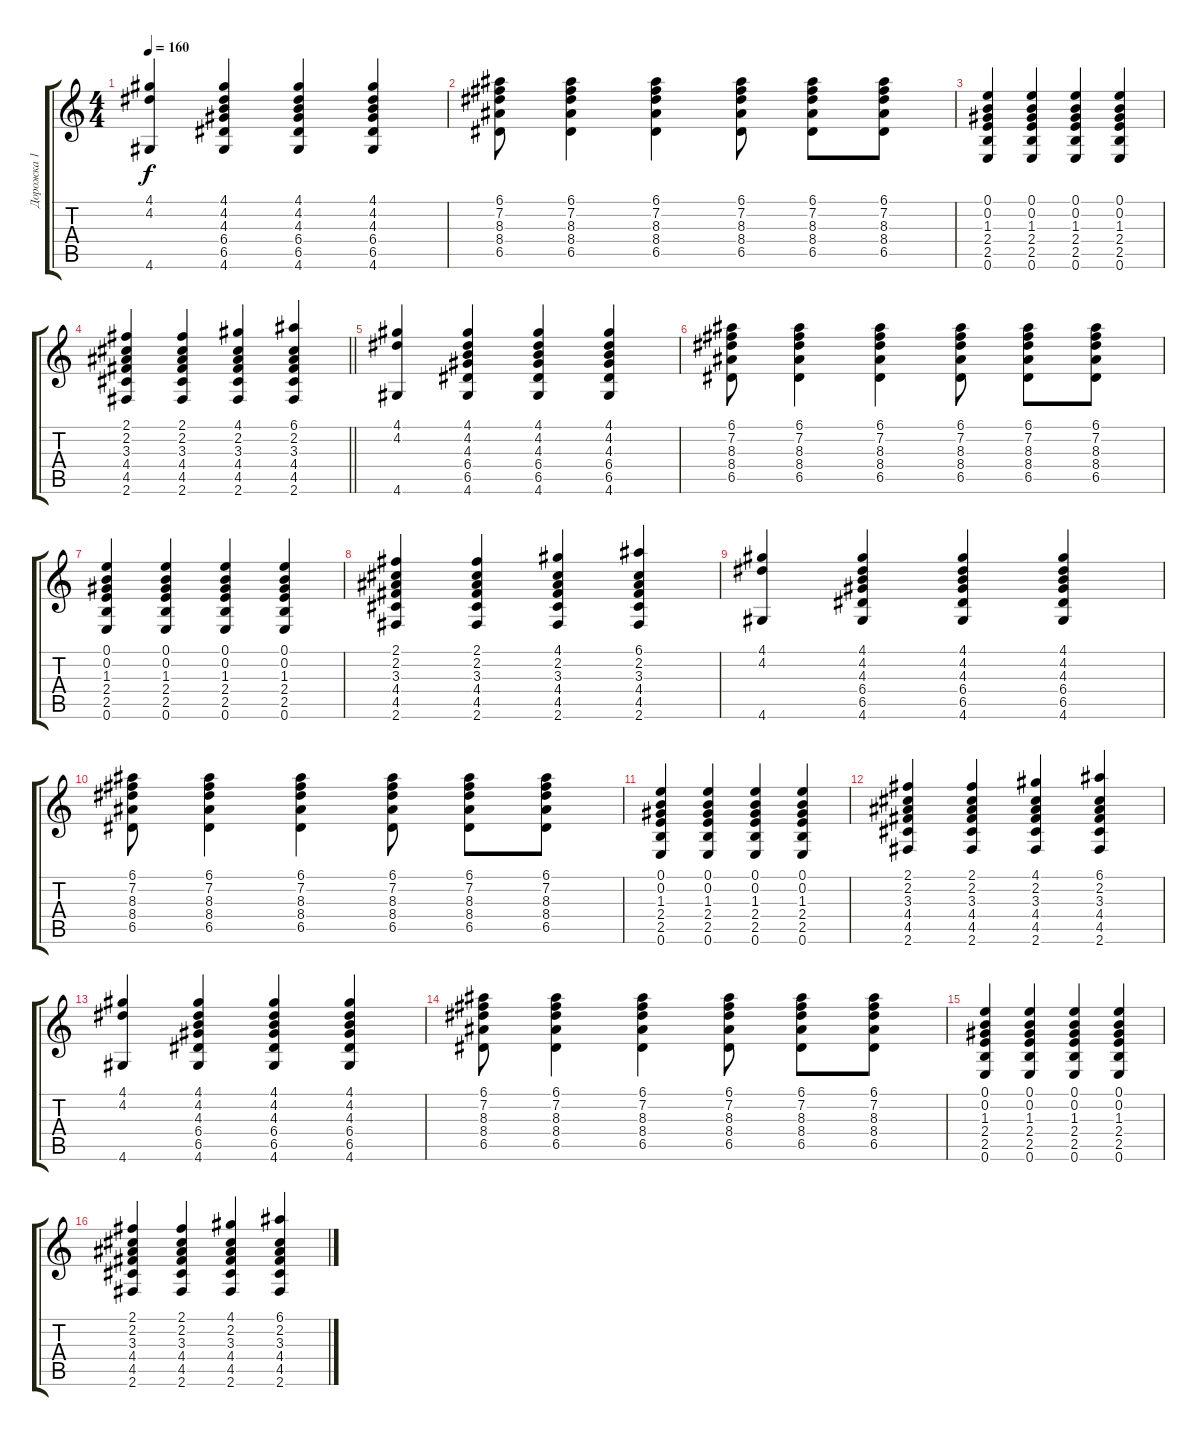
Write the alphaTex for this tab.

\track ("Дорожка 1" "Дорожка 1") {instrument acousticguitarnylon}
\staff {score tabs}
\tuning (E4 B3 G3 D3 A2 E2) {hide}
\ts (4 4)
\tempo 160
\clef g2
\ks c
(4.1 4.2 4.6).4{dy f} (4.1 4.2 4.3 6.4 6.5 4.6).4 (4.1 4.2 4.3 6.4 6.5 4.6).4 (4.1 4.2 4.3 6.4 6.5 4.6).4 |
(6.1 7.2 8.3 8.4 6.5).8 (6.1 7.2 8.3 8.4 6.5).4 (6.1 7.2 8.3 8.4 6.5).4 (6.1 7.2 8.3 8.4 6.5).8 (6.1 7.2 8.3 8.4 6.5).8 (6.1 7.2 8.3 8.4 6.5).8 |
(0.1 0.2 1.3 2.4 2.5 0.6).4 (0.1 0.2 1.3 2.4 2.5 0.6).4 (0.1 0.2 1.3 2.4 2.5 0.6).4 (0.1 0.2 1.3 2.4 2.5 0.6).4 |
\barLineRight lightlight
(2.1 2.2 3.3 4.4 4.5 2.6).4 (2.1 2.2 3.3 4.4 4.5 2.6).4 (4.1 2.2 3.3 4.4 4.5 2.6).4 (6.1 2.2 3.3 4.4 4.5 2.6).4 |
(4.1 4.2 4.6).4 (4.1 4.2 4.3 6.4 6.5 4.6).4 (4.1 4.2 4.3 6.4 6.5 4.6).4 (4.1 4.2 4.3 6.4 6.5 4.6).4 |
(6.1 7.2 8.3 8.4 6.5).8 (6.1 7.2 8.3 8.4 6.5).4 (6.1 7.2 8.3 8.4 6.5).4 (6.1 7.2 8.3 8.4 6.5).8 (6.1 7.2 8.3 8.4 6.5).8 (6.1 7.2 8.3 8.4 6.5).8 |
(0.1 0.2 1.3 2.4 2.5 0.6).4 (0.1 0.2 1.3 2.4 2.5 0.6).4 (0.1 0.2 1.3 2.4 2.5 0.6).4 (0.1 0.2 1.3 2.4 2.5 0.6).4 |
(2.1 2.2 3.3 4.4 4.5 2.6).4 (2.1 2.2 3.3 4.4 4.5 2.6).4 (4.1 2.2 3.3 4.4 4.5 2.6).4 (6.1 2.2 3.3 4.4 4.5 2.6).4 |
(4.1 4.2 4.6).4 (4.1 4.2 4.3 6.4 6.5 4.6).4 (4.1 4.2 4.3 6.4 6.5 4.6).4 (4.1 4.2 4.3 6.4 6.5 4.6).4 |
(6.1 7.2 8.3 8.4 6.5).8 (6.1 7.2 8.3 8.4 6.5).4 (6.1 7.2 8.3 8.4 6.5).4 (6.1 7.2 8.3 8.4 6.5).8 (6.1 7.2 8.3 8.4 6.5).8 (6.1 7.2 8.3 8.4 6.5).8 |
(0.1 0.2 1.3 2.4 2.5 0.6).4 (0.1 0.2 1.3 2.4 2.5 0.6).4 (0.1 0.2 1.3 2.4 2.5 0.6).4 (0.1 0.2 1.3 2.4 2.5 0.6).4 |
(2.1 2.2 3.3 4.4 4.5 2.6).4 (2.1 2.2 3.3 4.4 4.5 2.6).4 (4.1 2.2 3.3 4.4 4.5 2.6).4 (6.1 2.2 3.3 4.4 4.5 2.6).4 |
(4.1 4.2 4.6).4 (4.1 4.2 4.3 6.4 6.5 4.6).4 (4.1 4.2 4.3 6.4 6.5 4.6).4 (4.1 4.2 4.3 6.4 6.5 4.6).4 |
(6.1 7.2 8.3 8.4 6.5).8 (6.1 7.2 8.3 8.4 6.5).4 (6.1 7.2 8.3 8.4 6.5).4 (6.1 7.2 8.3 8.4 6.5).8 (6.1 7.2 8.3 8.4 6.5).8 (6.1 7.2 8.3 8.4 6.5).8 |
(0.1 0.2 1.3 2.4 2.5 0.6).4 (0.1 0.2 1.3 2.4 2.5 0.6).4 (0.1 0.2 1.3 2.4 2.5 0.6).4 (0.1 0.2 1.3 2.4 2.5 0.6).4 |
(2.1 2.2 3.3 4.4 4.5 2.6).4 (2.1 2.2 3.3 4.4 4.5 2.6).4 (4.1 2.2 3.3 4.4 4.5 2.6).4 (6.1 2.2 3.3 4.4 4.5 2.6).4
